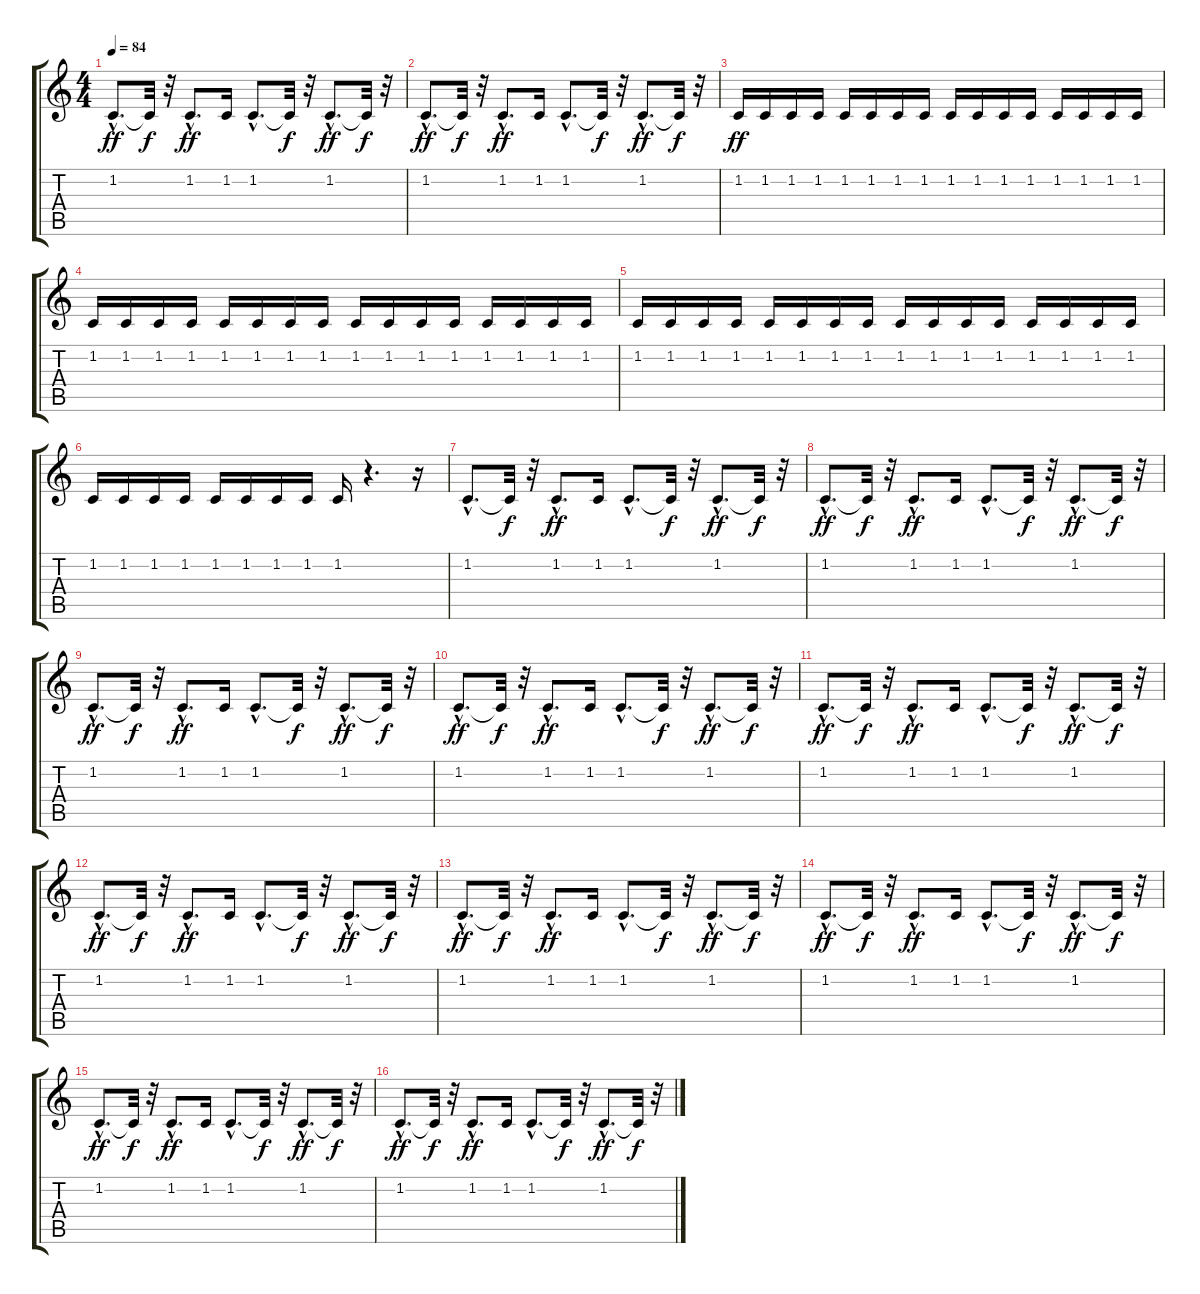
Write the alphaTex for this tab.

\track "" {instrument gunshot}
\staff {score tabs}
\tuning (E4 B3 G3 D3 A2 E2) {hide}
\ts (4 4)
\tempo 84
\clef g2
\ks c
1.2{hac}.8{d dy ff} 1.2{t}.32{dy f} r.32 1.2{hac}.8{d dy ff} 1.2.16 1.2{hac}.8{d} 1.2{t}.32{dy f} r.32 1.2{hac}.8{d dy ff} 1.2{t}.32{dy f} r.32 |
1.2{hac}.8{d dy ff} 1.2{t}.32{dy f} r.32 1.2{hac}.8{d dy ff} 1.2.16 1.2{hac}.8{d} 1.2{t}.32{dy f} r.32 1.2{hac}.8{d dy ff} 1.2{t}.32{dy f} r.32 |
1.2.16{dy ff} 1.2.16 1.2.16 1.2.16 1.2.16 1.2.16 1.2.16 1.2.16 1.2.16 1.2.16 1.2.16 1.2.16 1.2.16 1.2.16 1.2.16 1.2.16 |
1.2.16 1.2.16 1.2.16 1.2.16 1.2.16 1.2.16 1.2.16 1.2.16 1.2.16 1.2.16 1.2.16 1.2.16 1.2.16 1.2.16 1.2.16 1.2.16 |
1.2.16 1.2.16 1.2.16 1.2.16 1.2.16 1.2.16 1.2.16 1.2.16 1.2.16 1.2.16 1.2.16 1.2.16 1.2.16 1.2.16 1.2.16 1.2.16 |
1.2.16 1.2.16 1.2.16 1.2.16 1.2.16 1.2.16 1.2.16 1.2.16 1.2.16 r.4{d} r.16 |
1.2{hac}.8{d} 1.2{t}.32{dy f} r.32 1.2{hac}.8{d dy ff} 1.2.16 1.2{hac}.8{d} 1.2{t}.32{dy f} r.32 1.2{hac}.8{d dy ff} 1.2{t}.32{dy f} r.32 |
1.2{hac}.8{d dy ff} 1.2{t}.32{dy f} r.32 1.2{hac}.8{d dy ff} 1.2.16 1.2{hac}.8{d} 1.2{t}.32{dy f} r.32 1.2{hac}.8{d dy ff} 1.2{t}.32{dy f} r.32 |
1.2{hac}.8{d dy ff} 1.2{t}.32{dy f} r.32 1.2{hac}.8{d dy ff} 1.2.16 1.2{hac}.8{d} 1.2{t}.32{dy f} r.32 1.2{hac}.8{d dy ff} 1.2{t}.32{dy f} r.32 |
1.2{hac}.8{d dy ff} 1.2{t}.32{dy f} r.32 1.2{hac}.8{d dy ff} 1.2.16 1.2{hac}.8{d} 1.2{t}.32{dy f} r.32 1.2{hac}.8{d dy ff} 1.2{t}.32{dy f} r.32 |
1.2{hac}.8{d dy ff} 1.2{t}.32{dy f} r.32 1.2{hac}.8{d dy ff} 1.2.16 1.2{hac}.8{d} 1.2{t}.32{dy f} r.32 1.2{hac}.8{d dy ff} 1.2{t}.32{dy f} r.32 |
1.2{hac}.8{d dy ff} 1.2{t}.32{dy f} r.32 1.2{hac}.8{d dy ff} 1.2.16 1.2{hac}.8{d} 1.2{t}.32{dy f} r.32 1.2{hac}.8{d dy ff} 1.2{t}.32{dy f} r.32 |
1.2{hac}.8{d dy ff} 1.2{t}.32{dy f} r.32 1.2{hac}.8{d dy ff} 1.2.16 1.2{hac}.8{d} 1.2{t}.32{dy f} r.32 1.2{hac}.8{d dy ff} 1.2{t}.32{dy f} r.32 |
1.2{hac}.8{d dy ff} 1.2{t}.32{dy f} r.32 1.2{hac}.8{d dy ff} 1.2.16 1.2{hac}.8{d} 1.2{t}.32{dy f} r.32 1.2{hac}.8{d dy ff} 1.2{t}.32{dy f} r.32 |
1.2{hac}.8{d dy ff} 1.2{t}.32{dy f} r.32 1.2{hac}.8{d dy ff} 1.2.16 1.2{hac}.8{d} 1.2{t}.32{dy f} r.32 1.2{hac}.8{d dy ff} 1.2{t}.32{dy f} r.32 |
1.2{hac}.8{d dy ff} 1.2{t}.32{dy f} r.32 1.2{hac}.8{d dy ff} 1.2.16 1.2{hac}.8{d} 1.2{t}.32{dy f} r.32 1.2{hac}.8{d dy ff} 1.2{t}.32{dy f} r.32
